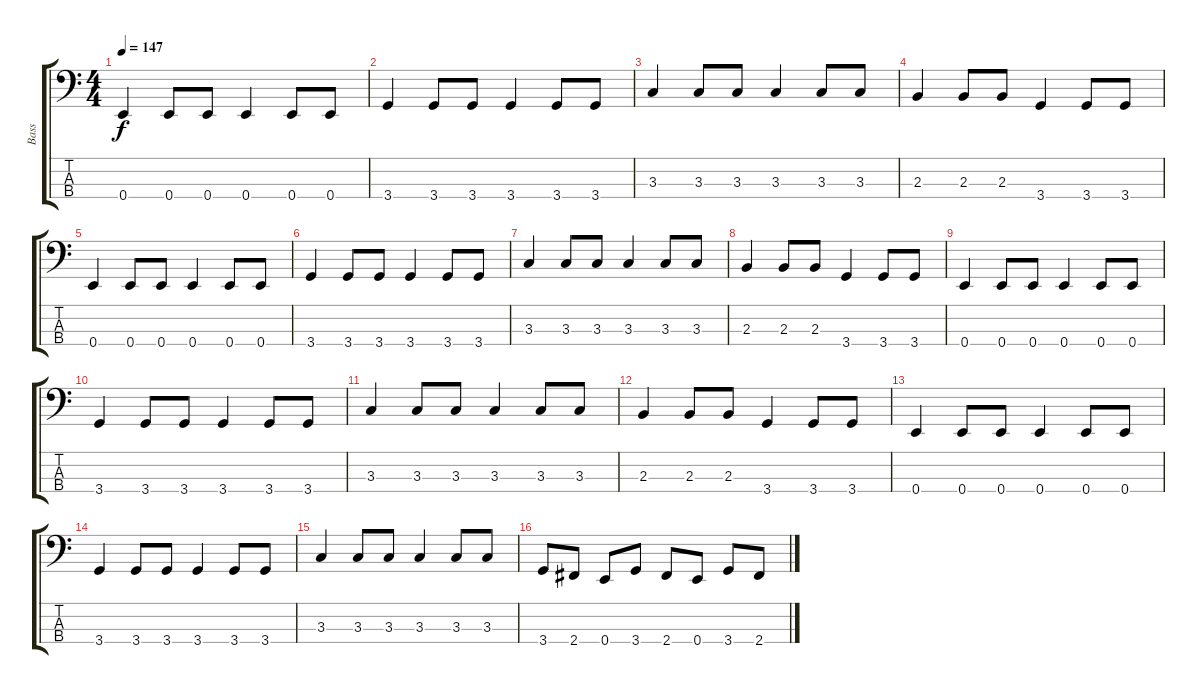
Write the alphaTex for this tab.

\track ("Bass" "Bass") {instrument electricbassfinger}
\staff {score tabs}
\tuning (G2 D2 A1 E1) {hide}
\ts (4 4)
\tempo 147
\clef f4
\ks c
0.4.4{dy f instrument electricbassfinger} 0.4.8 0.4.8 0.4.4 0.4.8 0.4.8 |
3.4.4 3.4.8 3.4.8 3.4.4 3.4.8 3.4.8 |
3.3.4 3.3.8 3.3.8 3.3.4 3.3.8 3.3.8 |
2.3.4 2.3.8 2.3.8 3.4.4 3.4.8 3.4.8 |
0.4.4 0.4.8 0.4.8 0.4.4 0.4.8 0.4.8 |
3.4.4 3.4.8 3.4.8 3.4.4 3.4.8 3.4.8 |
3.3.4 3.3.8 3.3.8 3.3.4 3.3.8 3.3.8 |
2.3.4 2.3.8 2.3.8 3.4.4 3.4.8 3.4.8 |
0.4.4 0.4.8 0.4.8 0.4.4 0.4.8 0.4.8 |
3.4.4 3.4.8 3.4.8 3.4.4 3.4.8 3.4.8 |
3.3.4 3.3.8 3.3.8 3.3.4 3.3.8 3.3.8 |
2.3.4 2.3.8 2.3.8 3.4.4 3.4.8 3.4.8 |
0.4.4 0.4.8 0.4.8 0.4.4 0.4.8 0.4.8 |
3.4.4 3.4.8 3.4.8 3.4.4 3.4.8 3.4.8 |
3.3.4 3.3.8 3.3.8 3.3.4 3.3.8 3.3.8 |
3.4.8 2.4.8 0.4.8 3.4.8 2.4.8 0.4.8 3.4.8 2.4.8
